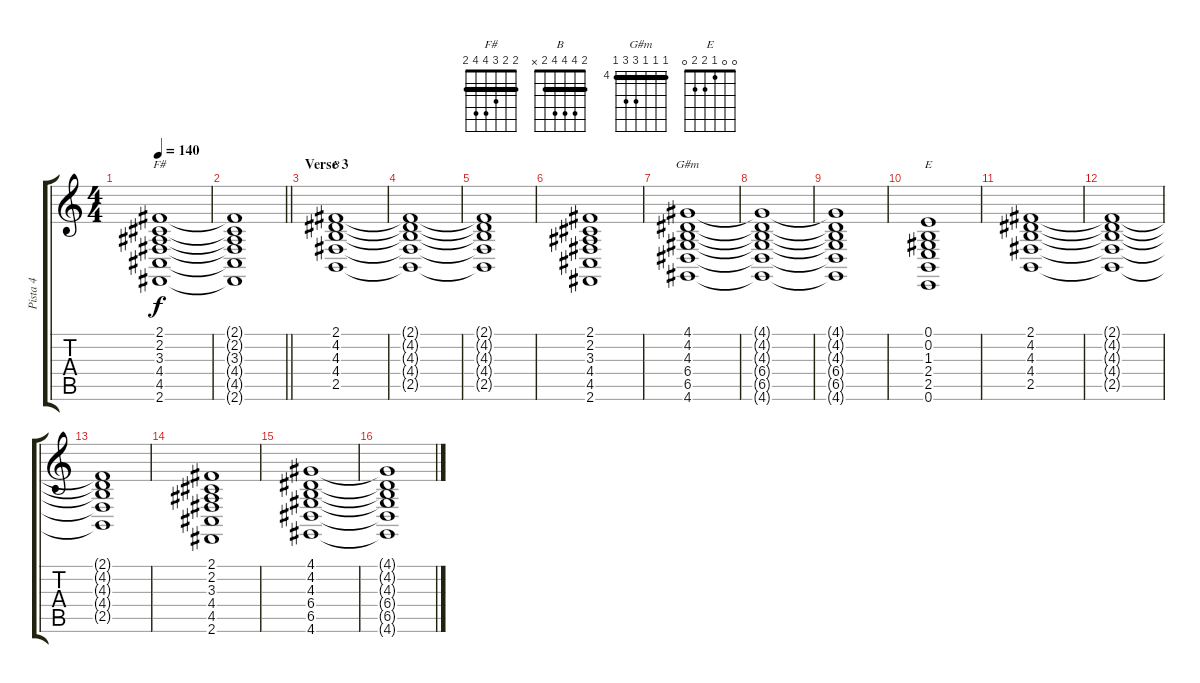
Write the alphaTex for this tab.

\track ("Pista 4" "Pista 4") {instrument stringensemble2}
\staff {score tabs}
\tuning (E4 B3 G3 D3 A2 E2) {hide}
\chord ("F#" 2 2 3 4 4 2) {barre 2}
\chord ("B" 2 4 4 4 2 x) {barre 2}
\chord ("G#m" 4 4 4 6 6 4) {firstfret 4 barre 4}
\chord ("E" 0 0 1 2 2 0)
\ts (4 4)
\tempo 140
\clef g2
\ks c
(2.1 2.2 3.3 4.4 4.5 2.6).1{ch "F#" dy f} |
\barLineRight lightlight
(2.1{t} 2.2{t} 3.3{t} 4.4{t} 4.5{t} 2.6{t}).1 |
\section ("" "Verse 3")
(2.1 4.2 4.3 4.4 2.5).1{ch "B"} |
(2.1{t} 4.2{t} 4.3{t} 4.4{t} 2.5{t}).1 |
(2.1{t} 4.2{t} 4.3{t} 4.4{t} 2.5{t}).1 |
(2.1 2.2 3.3 4.4 4.5 2.6).1 |
(4.1 4.2 4.3 6.4 6.5 4.6).1{ch "G#m"} |
(4.1{t} 4.2{t} 4.3{t} 6.4{t} 6.5{t} 4.6{t}).1 |
(4.1{t} 4.2{t} 4.3{t} 6.4{t} 6.5{t} 4.6{t}).1 |
(0.1 0.2 1.3 2.4 2.5 0.6).1{ch "E"} |
(2.1 4.2 4.3 4.4 2.5).1 |
(2.1{t} 4.2{t} 4.3{t} 4.4{t} 2.5{t}).1 |
(2.1{t} 4.2{t} 4.3{t} 4.4{t} 2.5{t}).1 |
(2.1 2.2 3.3 4.4 4.5 2.6).1 |
(4.1 4.2 4.3 6.4 6.5 4.6).1 |
(4.1{t} 4.2{t} 4.3{t} 6.4{t} 6.5{t} 4.6{t}).1
